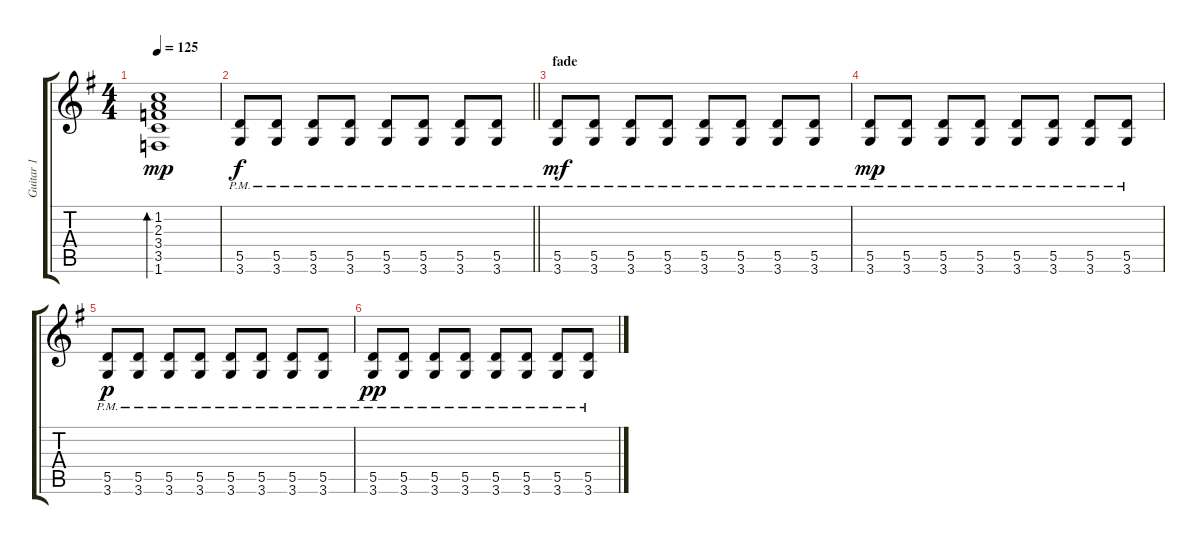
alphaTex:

\track ("Guitar 1" "Guitar 1") {instrument overdrivenguitar}
\staff {score tabs}
\tuning (E4 B3 G3 D3 A2 E2) {hide}
\ts (4 4)
\tempo 125
\clef g2
\ks g
(1.2 2.3 3.4 3.5 1.6).1{bd 120 dy mp} |
\barLineRight lightlight
(5.5{pm} 3.6{pm}).8{dy f} (5.5{pm} 3.6{pm}).8 (5.5{pm} 3.6{pm}).8 (5.5{pm} 3.6{pm}).8 (5.5{pm} 3.6{pm}).8 (5.5{pm} 3.6{pm}).8 (5.5{pm} 3.6{pm}).8 (5.5{pm} 3.6{pm}).8 |
\section ("" "fade")
(5.5{pm} 3.6{pm}).8{dy mf} (5.5{pm} 3.6{pm}).8 (5.5{pm} 3.6{pm}).8 (5.5{pm} 3.6{pm}).8 (5.5{pm} 3.6{pm}).8 (5.5{pm} 3.6{pm}).8 (5.5{pm} 3.6{pm}).8 (5.5{pm} 3.6{pm}).8 |
(5.5{pm} 3.6{pm}).8{dy mp} (5.5{pm} 3.6{pm}).8 (5.5{pm} 3.6{pm}).8 (5.5{pm} 3.6{pm}).8 (5.5{pm} 3.6{pm}).8 (5.5{pm} 3.6{pm}).8 (5.5{pm} 3.6{pm}).8 (5.5{pm} 3.6{pm}).8 |
(5.5{pm} 3.6{pm}).8{dy p} (5.5{pm} 3.6{pm}).8 (5.5{pm} 3.6{pm}).8 (5.5{pm} 3.6{pm}).8 (5.5{pm} 3.6{pm}).8 (5.5{pm} 3.6{pm}).8 (5.5{pm} 3.6{pm}).8 (5.5{pm} 3.6{pm}).8 |
(5.5{pm} 3.6{pm}).8{dy pp} (5.5{pm} 3.6{pm}).8 (5.5{pm} 3.6{pm}).8 (5.5{pm} 3.6{pm}).8 (5.5{pm} 3.6{pm}).8 (5.5{pm} 3.6{pm}).8 (5.5{pm} 3.6{pm}).8 (5.5{pm} 3.6{pm}).8
